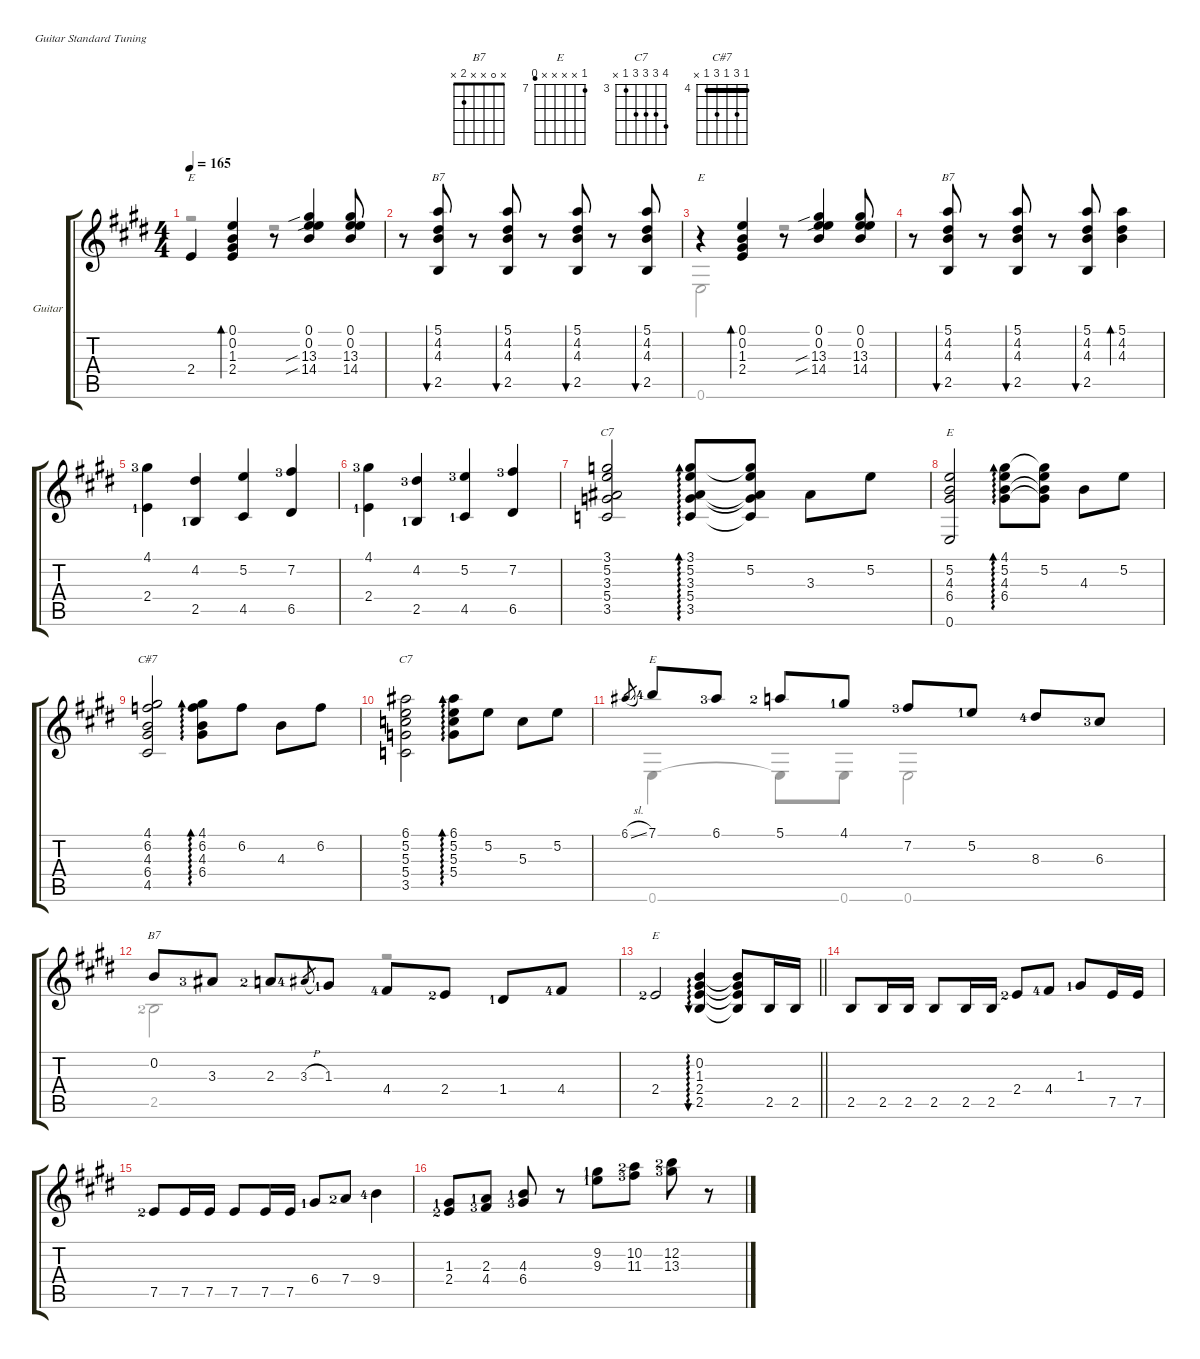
\defaultSystemsLayout 4
\hideDynamics
\bracketExtendMode groupsimilarinstruments
\firstSystemTrackNameOrientation horizontal
\otherSystemsTrackNameOrientation horizontal
\track ("Guitar" "Guitar") {instrument acousticguitarsteel}
\staff {score tabs}
\tuning (E4 B3 G3 D3 A2 E2)
\chord ("B7" 5 4 4 x 2 x)
\chord ("E" x x x 2 x x)
\chord ("E" 0 x x x x 0)
\chord ("C7" 3 5 3 5 3 x) {barre (3 3)}
\chord ("E" 4 5 4 6 7 3) {firstfret 4 barre 4}
\chord ("C#7" 4 6 4 6 4 x) {firstfret 4 barre (4 4)}
\chord ("C7" 6 5 5 5 3 x) {firstfret 3}
\chord ("E" 7 x x x x 6) {firstfret 7}
\chord ("B7" x 0 x x 2 x)
\voice
\ts (4 4)
\tempo 165
\clef g2
\scale
1.15637
\ks e
2.4{acc forcenatural}.4{ch "E" dy mf} (2.4{acc forcenatural} 1.3{acc #} 0.2{acc forcenatural} 0.1{acc forcenatural}).4{bd 30} r.8 (0.1{acc forcenatural} 0.2{acc forcenatural} 13.3{sib acc #} 14.4{sib acc forcenatural}).4 (0.2{acc forcenatural} 13.3{acc #} 14.4{acc forcenatural} 0.1{acc forcenatural}).8 |
\scale
0.921816 r.8 (4.2{acc #} 2.5{acc forcenatural} 4.3{acc forcenatural} 5.1{acc forcenatural}).8{bu 30 ch "B7"} r.8 (4.2{acc #} 4.3{acc forcenatural} 5.1{acc forcenatural} 2.5{acc forcenatural}).8{bu 30} r.8 (5.1{acc forcenatural} 4.2{acc #} 4.3{acc forcenatural} 2.5{acc forcenatural}).8{bu 30} r.8 (2.5{acc forcenatural} 4.2{acc #} 4.3{acc forcenatural} 5.1{acc forcenatural}).8{bu 30} |
\scale
0.921816 r.4{ch "E"} (2.4{acc forcenatural} 1.3{acc #} 0.2{acc forcenatural} 0.1{acc forcenatural}).4{bd 30} r.8 (0.1{acc forcenatural} 0.2{acc forcenatural} 13.3{sib acc #} 14.4{sib acc forcenatural}).4 (0.2{acc forcenatural} 13.3{acc #} 14.4{acc forcenatural} 0.1{acc forcenatural}).8 |
\scale
1.15637 r.8 (4.2{acc #} 2.5{acc forcenatural} 4.3{acc forcenatural} 5.1{acc forcenatural}).8{bu 30 ch "B7"} r.8 (4.2{acc #} 4.3{acc forcenatural} 5.1{acc forcenatural} 2.5{acc forcenatural}).8{bu 30} r.8 (5.1{acc forcenatural} 4.2{acc #} 4.3{acc forcenatural} 2.5{acc forcenatural}).8{bu 30} (4.3{acc forcenatural} 4.2{acc #} 5.1{acc forcenatural}).4{bd 30} |
\scale
0.921816 (2.4{lf 2 acc forcenatural} 4.1{lf 4 acc #}).4 (4.2{acc #} 2.5{lf 2 acc forcenatural}).4 (4.5{acc #} 5.2{acc forcenatural}).4 (6.5{acc #} 7.2{lf 4 acc #}).4 |
\scale
0.921816 (2.4{lf 2 acc forcenatural} 4.1{lf 4 acc #}).4 (4.2{lf 4 acc #} 2.5{lf 2 acc forcenatural}).4 (4.5{lf 2 acc #} 5.2{lf 4 acc forcenatural}).4 (6.5{acc #} 7.2{lf 4 acc #}).4 |
\scale
1.15637 (5.2{acc forcenatural} 3.1{acc forcenatural} 5.4{acc forcenatural} 3.5{acc forcenatural} 3.3{acc #}).2{ch "C7"} (5.4{acc forcenatural} 5.2{acc forcenatural} 3.1{acc forcenatural} 3.3{acc #} 3.5{acc forcenatural}).8{ad 0} (5.2{acc forcenatural} 3.3{t acc #} 5.4{t acc forcenatural} 3.5{t acc forcenatural} 3.1{t acc forcenatural}).8 3.3{acc #}.8 5.2{acc forcenatural}.8 |
\scale
0.921816 (4.3{acc forcenatural} 6.4{acc #} 5.2{acc forcenatural} 0.6{acc forcenatural}).2{ch "E"} (4.1{acc #} 5.2{acc forcenatural} 4.3{acc forcenatural} 6.4{acc #}).8{ad 0} (5.2{acc forcenatural} 4.3{t acc forcenatural} 4.1{t acc #} 6.4{t acc #}).8 4.3{acc forcenatural}.8 5.2{acc forcenatural}.8 |
\scale
0.921816 (4.5{acc #} 4.3{acc forcenatural} 6.2{acc forcenatural} 4.1{acc #} 6.4{acc #}).2{ch "C#7"} (4.3{acc forcenatural} 6.2{acc forcenatural} 4.1{acc #} 6.4{acc #}).8{ad 0} 6.2{acc forcenatural}.8 4.3{acc forcenatural}.8 6.2{acc forcenatural}.8 |
\scale
1.15637 (6.1{acc #} 5.3{acc forcenatural} 3.5{acc forcenatural} 5.2{acc forcenatural} 5.4{acc forcenatural}).2{ch "C7"} (6.1{acc #} 5.4{acc forcenatural} 5.2{acc forcenatural} 5.3{acc forcenatural}).8{ad 0} 5.2{acc forcenatural}.8 5.3{acc forcenatural}.8 5.2{acc forcenatural}.8 |
\scale
0.921816 6.1{sl acc #}.8{gr} 7.1{lf 5 acc forcenatural}.8{ch "E"} 6.1{lf 4 acc #}.8 5.1{lf 3 acc forcenatural}.8 4.1{lf 2 acc #}.8 7.2{lf 4 acc #}.8 5.2{lf 2 acc forcenatural}.8 8.3{lf 5 acc #}.8 6.3{lf 4 acc #}.8 |
\scale
0.921816 0.2{acc forcenatural}.8{ch "B7"} 3.3{lf 4 acc #}.8 2.3{lf 3 acc forcenatural}.8 3.3{h lf 5 acc #}.8{gr} 1.3{lf 2 acc #}.8 4.4{lf 5 acc #}.8 2.4{lf 3 acc forcenatural}.8 1.4{lf 2 acc #}.8 4.4{lf 5 acc #}.8 |
\scale
1.15637
\barLineRight lightlight
2.4{lf 3 acc forcenatural}.2{ch "E"} (0.2{acc forcenatural} 1.3{acc #} 2.4{acc forcenatural} 2.5{acc forcenatural}).4{au 0} (2.5{t acc forcenatural} 2.4{t acc forcenatural} 1.3{t acc #} 0.2{t acc forcenatural}).8 2.5{acc forcenatural}.16 2.5{acc forcenatural}.16 |
\scale
0.921816 2.5{acc forcenatural}.8 2.5{acc forcenatural}.16 2.5{acc forcenatural}.16 2.5{acc forcenatural}.8 2.5{acc forcenatural}.16 2.5{acc forcenatural}.16 2.4{lf 3 acc forcenatural}.8 4.4{lf 5 acc #}.8 1.3{lf 2 acc #}.8 7.5{acc forcenatural}.16 7.5{acc forcenatural}.16 |
\scale
0.921816 7.5{lf 3 acc forcenatural}.8 7.5{acc forcenatural}.16 7.5{acc forcenatural}.16 7.5{acc forcenatural}.8 7.5{acc forcenatural}.16 7.5{acc forcenatural}.16 6.4{lf 2 acc #}.8 7.4{lf 3 acc forcenatural}.8 9.4{lf 5 acc forcenatural}.4 |
\scale
1.15637 (2.4{lf 3 acc forcenatural} 1.3{lf 2 acc #}).8 (2.3{lf 2 acc forcenatural} 4.4{lf 4 acc #}).8 (4.3{lf 2 acc forcenatural} 6.4{lf 4 acc #}).8 r.8 (9.2{lf 2 acc #} 9.3{lf 2 acc forcenatural}).8 (10.2{lf 3 acc forcenatural} 11.3{lf 4 acc #}).8 (12.2{lf 3 acc forcenatural} 13.3{lf 4 acc #}).8 r.8
\voice
\clef g2
\ottava regular
\simile none
\scale
1.15637
\ks e
r.2{dy mf} r.2 |
\scale
0.921816 |
\scale
0.921816 0.6{acc forcenatural}.2 r.2 |
\scale
1.15637 |
\scale
0.921816 |
\scale
0.921816 |
\scale
1.15637 |
\scale
0.921816 |
\scale
0.921816 |
\scale
1.15637 |
\scale
0.921816 0.6{acc forcenatural}.4 0.6{t acc forcenatural}.8 0.6{acc forcenatural}.8 0.6{acc forcenatural}.2 |
\scale
0.921816 2.5{lf 3 acc forcenatural}.2 r.2 |
\scale
1.15637
\barLineRight lightlight
|
\scale
0.921816 |
\scale
0.921816 |
\scale
1.15637
